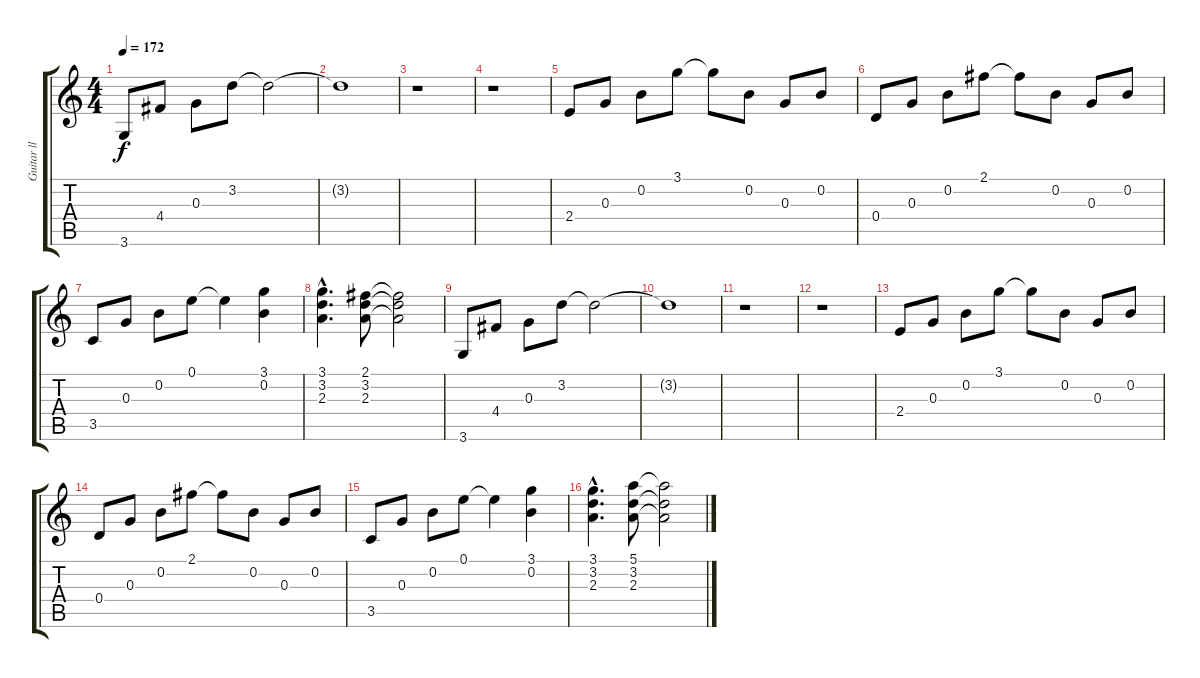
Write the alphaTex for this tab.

\track ("Guitar ll" "Guitar ll") {instrument acousticguitarsteel}
\staff {score tabs}
\tuning (E4 B3 G3 D3 A2 E2) {hide}
\ts (4 4)
\tempo 172
\clef g2
\ks c
3.6.8{dy f} 4.4.8 0.3.8 3.2.8 3.2{t}.2 |
3.2{t}.1 |
r.1 |
r.1 |
2.4.8 0.3.8 0.2.8 3.1.8 3.1{t}.8 0.2.8 0.3.8 0.2.8 |
0.4.8 0.3.8 0.2.8 2.1.8 2.1{t}.8 0.2.8 0.3.8 0.2.8 |
3.5.8 0.3.8 0.2.8 0.1.8 0.1{t}.4 (3.1 0.2).4 |
(3.1{hac} 3.2{hac} 2.3{hac}).4{d} (2.1 3.2 2.3).8 (2.1{t} 3.2{t} 2.3{t}).2 |
3.6.8 4.4.8 0.3.8 3.2.8 3.2{t}.2 |
3.2{t}.1 |
r.1 |
r.1 |
2.4.8 0.3.8 0.2.8 3.1.8 3.1{t}.8 0.2.8 0.3.8 0.2.8 |
0.4.8 0.3.8 0.2.8 2.1.8 2.1{t}.8 0.2.8 0.3.8 0.2.8 |
3.5.8 0.3.8 0.2.8 0.1.8 0.1{t}.4 (3.1 0.2).4 |
(3.1{hac} 3.2{hac} 2.3{hac}).4{d} (5.1 3.2 2.3).8 (5.1{t} 3.2{t} 2.3{t}).2
